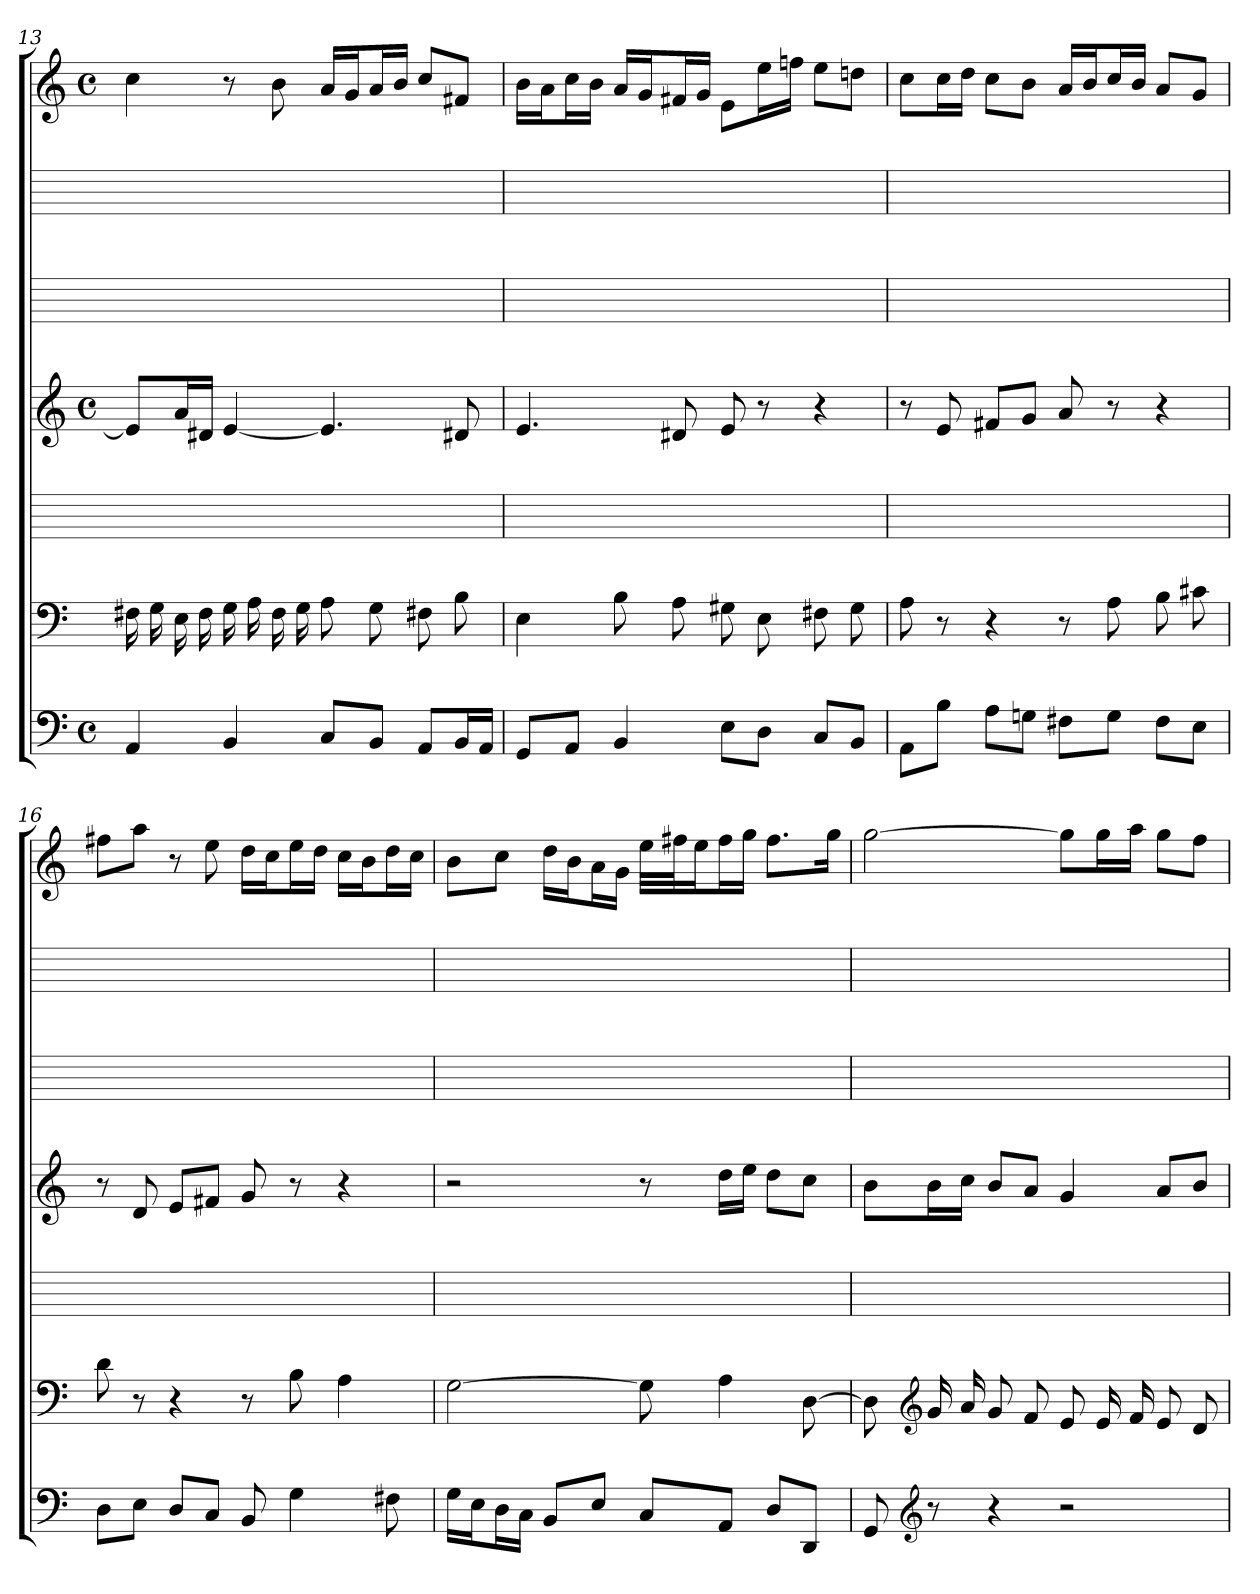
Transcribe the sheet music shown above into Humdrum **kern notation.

**kern	**kern	**kern	**kern	**kern	**kern	**kern
*part7	*part6	*part5	*part4	*part3	*part2	*part1
*staff7	*staff6	*staff5	*staff4	*staff3	*staff2	*staff1
*clefF4	*clefF4	*	*clefG2	*	*	*clefG2
*M4/4	*	*	*M4/4	*	*	*M4/4
*met(c)	*	*	*met(c)	*	*	*met(c)
=13	=13	=13	=13	=13	=13	=13
4AA	16F#X	1ryy	8e/L]	1ryy	1ryy	4cc
.	16G	.	.	.	.	.
.	16E	.	16a/L	.	.	.
.	16F#	.	16d#X/JJ	.	.	.
4BB	16G	.	[4e	.	.	8r
.	16A	.	.	.	.	.
.	16F#	.	.	.	.	8b
.	16G	.	.	.	.	.
8C/L	8A	.	4.e]	.	.	16a/LL
.	.	.	.	.	.	16g/J
8BB/J	8G	.	.	.	.	16a/L
.	.	.	.	.	.	16b/JJ
8AA/L	8F#X	.	.	.	.	8cc/L
16BB/L	8B	.	8d#X	.	.	8f#X/J
16AA/JJ	.	.	.	.	.	.
=14	=14	=14	=14	=14	=14	=14
8GG/L	4E	1ryy	4.e	1ryy	1ryy	16b\LL
.	.	.	.	.	.	16a\J
8AA/J	.	.	.	.	.	16cc\L
.	.	.	.	.	.	16b\JJ
4BB	8B	.	.	.	.	16a/LL
.	.	.	.	.	.	16g/J
.	8A	.	8d#X	.	.	16f#X/L
.	.	.	.	.	.	16g/JJ
8E\L	8G#X	.	8e	.	.	8e\L
8D\J	8E	.	8r	.	.	16ee\L
.	.	.	.	.	.	16ffn\JJ
8C/L	8F#X	.	4r	.	.	8ee\L
8BB/J	8G#	.	.	.	.	8ddn\J
=15	=15	=15	=15	=15	=15	=15
8AA\L	8A	1ryy	8r	1ryy	1ryy	8cc\L
8B\J	8r	.	8e	.	.	16cc\L
.	.	.	.	.	.	16dd\JJ
8A\L	4r	.	8f#X/L	.	.	8cc\L
8Gn\J	.	.	8g/J	.	.	8b\J
8F#X\L	8r	.	8a	.	.	16a/LL
.	.	.	.	.	.	16b/J
8G\J	8A	.	8r	.	.	16cc/L
.	.	.	.	.	.	16b/JJ
8F#\L	8B	.	4r	.	.	8a/L
8E\J	8c#X	.	.	.	.	8g/J
=16	=16	=16	=16	=16	=16	=16
8D\L	8d	1ryy	8r	1ryy	1ryy	8ff#X\L
8E\J	8r	.	8d	.	.	8aa\J
8D/L	4r	.	8e/L	.	.	8r
8C/J	.	.	8f#X/J	.	.	8ee
8BB	8r	.	8g	.	.	16dd\LL
.	.	.	.	.	.	16cc\J
4G	8B	.	8r	.	.	16ee\L
.	.	.	.	.	.	16dd\JJ
.	4A	.	4r	.	.	16cc\LL
.	.	.	.	.	.	16b\J
8F#X	.	.	.	.	.	16dd\L
.	.	.	.	.	.	16cc\JJ
=17	=17	=17	=17	=17	=17	=17
16G\LL	[2G	1ryy	2r	1ryy	1ryy	8b\L
16E\J	.	.	.	.	.	.
16D\L	.	.	.	.	.	8cc\J
16C\JJ	.	.	.	.	.	.
8BB/L	.	.	.	.	.	16dd\LL
.	.	.	.	.	.	16b\J
8E/J	.	.	.	.	.	16a\L
.	.	.	.	.	.	16g\JJ
8C/L	8G]	.	8r	.	.	32ee\LLL
.	.	.	.	.	.	32ff#X\J
.	.	.	.	.	.	16ee\J
8AA/J	4A	.	16dd\LL	.	.	16ff#\L
.	.	.	16ee\JJ	.	.	16gg\JJ
8D/L	.	.	8dd\L	.	.	8.ff#\L
8DD/J	[8D	.	8cc\J	.	.	.
.	.	.	.	.	.	16gg\Jk
=18	=18	=18	=18	=18	=18	=18
8GG	8D]	1ryy	8b\L	1ryy	1ryy	[2gg
*clefG2	*clefG2	*	*	*	*	*
8r	16g	.	16b\L	.	.	.
.	16a	.	16cc\JJ	.	.	.
4r	8g	.	8b/L	.	.	.
.	8f	.	8a/J	.	.	.
2r	8e	.	4g	.	.	8gg\L]
.	16e	.	.	.	.	16gg\L
.	16f	.	.	.	.	16aa\JJ
.	8e	.	8a/L	.	.	8gg\L
.	8d	.	8b/J	.	.	8ff\J
=	=	=	=	=	=	=
*-	*-	*-	*-	*-	*-	*-
